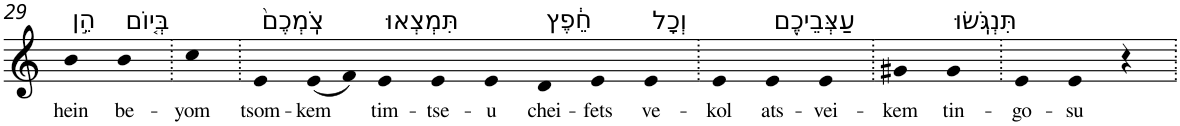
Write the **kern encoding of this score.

**kern	**text
*part1	*part1
*staff1	*staff1
*I"Piano	*
*I'Pno	*
!!LO:PB:g=z
*clefG2	*
*k[]	*
=29	=29
!LO:TX:a:t=הֵ֣ן	!
!	!LO:LY:b
4b	hein
!LO:TX:a:t=בְּי֤וֹם	!
!	!LO:LY:b
4b	be-
=30.	=30.
!	!LO:LY:b
4cc	-yom
=31.	=31.
!LO:TX:a:t=צֹֽמְכֶם֙	!
!	!LO:LY:b
4e	tsom-
!	!LO:LY:b
(8e	-kem
8f)	.
!LO:TX:a:t=תִּמְצְאוּ	!
!	!LO:LY:b
4e	tim-
!	!LO:LY:b
4e	-tse-
!	!LO:LY:b
4e	-u
!LO:TX:a:t=חֵ֔פֶץ	!
!	!LO:LY:b
4d	chei-
!	!LO:LY:b
4e	-fets
!LO:TX:a:t=וְכָל	!
!	!LO:LY:b
4e	ve-
=32.	=32.
!	!LO:LY:b
4e	-kol
!LO:TX:a:t=עַצְּבֵיכֶ֖ם	!
!	!LO:LY:b
4e	ats-
!	!LO:LY:b
4e	-vei-
=33.	=33.
!	!LO:LY:b
4g#X	-kem
!LO:TX:a:t=תִּנְגֹּֽשׂוּ	!
!	!LO:LY:b
4g#	tin-
=34.	=34.
!	!LO:LY:b
4e	-go-
!	!LO:LY:b
4e	-su
4r	.
=.	=.
*-	*-
